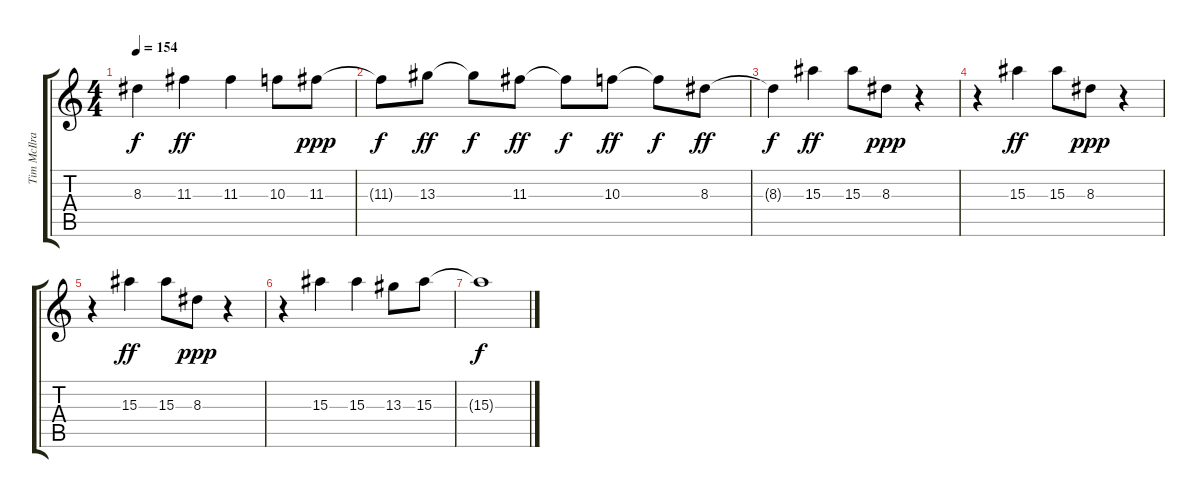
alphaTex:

\track ("Tim McIlrath - Vocals" "Tim McIlra") {instrument distortionguitar}
\staff {score tabs}
\tuning (E4 B3 G3 D3 A2 E2) {hide}
\ts (4 4)
\tempo 154
\clef g2
\ks c
8.3{t}.4{dy f} 11.3.4{dy ff} 11.3.4 10.3.8 11.3.8{dy ppp} |
11.3{t}.8{dy f} 13.3.8{dy ff} 13.3{t}.8{dy f} 11.3.8{dy ff} 11.3{t}.8{dy f} 10.3.8{dy ff} 10.3{t}.8{dy f} 8.3.8{dy ff} |
8.3{t}.4{dy f} 15.3.4{dy ff} 15.3.8 8.3.8{dy ppp} r.4 |
r.4 15.3.4{dy ff} 15.3.8 8.3.8{dy ppp} r.4 |
r.4 15.3.4{dy ff} 15.3.8 8.3.8{dy ppp} r.4 |
r.4 15.3.4 15.3.4 13.3.8 15.3.8 |
15.3{t}.1{dy f}
